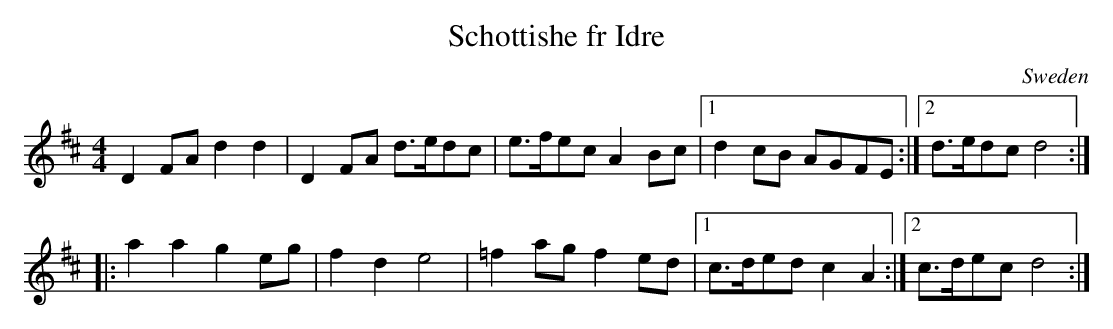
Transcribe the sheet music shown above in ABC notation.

X:1
T:Schottishe fr Idre
O:Sweden
M:4/4
K:D
D2FA d2d2|D2FA d>edc|e>fec A2Bc\
|1 d2cB AGFE :|2 d>edc d4 ::
a2a2 g2eg|f2d2 e4|=f2 ag f2ed\
|1 c>ded c2A2 :|2 c>dec d4:|
